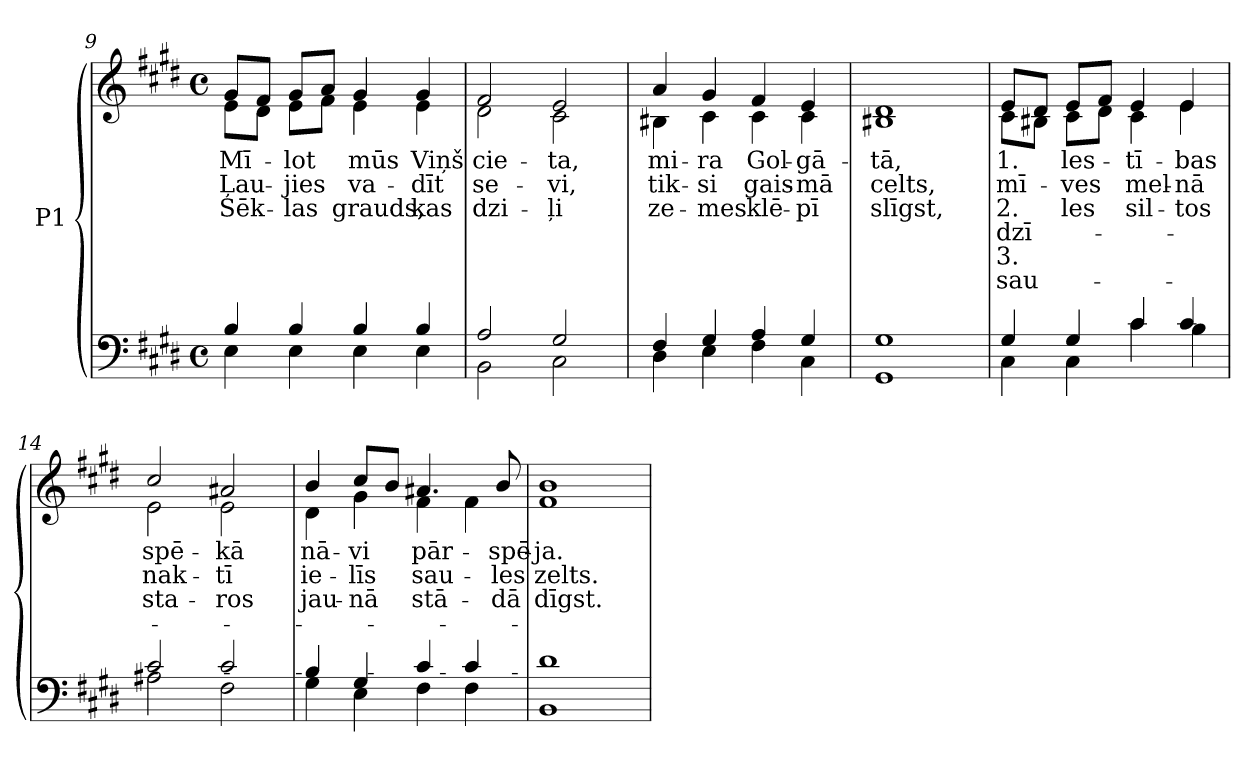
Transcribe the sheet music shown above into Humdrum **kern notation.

**kern	**kern	**text	**text	**text	**text	**text	**text
*part1	*part1	*part1	*part1	*part1	*part1	*part1	*part1
*staff2	*staff1	*staff1	*staff1	*staff1	*staff1	*staff1	*staff1
*I"P1	*	*	*	*	*	*	*
*clefF4	*clefG2	*	*	*	*	*	*
*k[f#c#g#d#]	*k[f#c#g#d#]	*	*	*	*	*	*
*E:	*E:	*	*	*	*	*	*
*M4/4	*M4/4	*	*	*	*	*	*
*met(c)	*met(c)	*	*	*	*	*	*
=9	=9	=9	=9	=9	=9	=9	=9
*^	*	*	*	*	*	*	*
!	!	!	!LO:LY:b:color=#000000	!LO:LY:b:color=#000000	!LO:LY:b:color=#000000	!	!	!
*	*	*^	*	*	*	*	*	*
4Bi/	4Ei\	8g#i/L	8ei\L	Mī-	Ļau-	Sēk-	.	.	.
.	.	8f#i/J	8d#i\J	.	.	.	.	.	.
!	!	!	!	!LO:LY:b:color=#000000	!LO:LY:b:color=#000000	!LO:LY:b:color=#000000	!	!	!
4Bi/	4Ei\	8g#i/L	8ei\L	-lot	-jies	-las	.	.	.
.	.	8ai/J	8f#i\J	.	.	.	.	.	.
!	!	!	!	!LO:LY:b:color=#000000	!LO:LY:b:color=#000000	!LO:LY:b:color=#000000	!	!	!
4Bi/	4Ei\	4g#i/	4ei\	mūs	va-	grauds,	.	.	.
!	!	!	!	!LO:LY:b:color=#000000	!LO:LY:b:color=#000000	!LO:LY:b:color=#000000	!	!	!
4Bi/	4Ei\	4g#i/	4ei\	Viņš	-dīt	kas	.	.	.
=10	=10	=10	=10	=10	=10	=10	=10	=10	=10
!	!	!	!	!LO:LY:b:color=#000000	!LO:LY:b:color=#000000	!LO:LY:b:color=#000000	!	!	!
2Ai/	2BBi\	2f#i/	2d#i\	cie-	se-	dzi-	.	.	.
!	!	!	!	!LO:LY:b:color=#000000	!LO:LY:b:color=#000000	!LO:LY:b:color=#000000	!	!	!
2G#i/	2C#i\	2ei/	2c#i\	-ta,	-vi,	-ļi	.	.	.
=11	=11	=11	=11	=11	=11	=11	=11	=11	=11
!	!	!	!	!LO:LY:b:color=#000000	!LO:LY:b:color=#000000	!LO:LY:b:color=#000000	!	!	!
4F#i/	4D#i\	4ai/	4B#Xi\	mi-	tik-	ze-	.	.	.
!	!	!	!	!LO:LY:b:color=#000000	!LO:LY:b:color=#000000	!LO:LY:b:color=#000000	!	!	!
4G#i/	4Ei\	4g#i/	4c#i\	-ra	-si	-mes	.	.	.
!	!	!	!	!LO:LY:b:color=#000000	!LO:LY:b:color=#000000	!LO:LY:b:color=#000000	!	!	!
4Ai/	4F#i\	4f#i/	4c#i\	Gol-	gais-	klē-	.	.	.
!	!	!	!	!LO:LY:b:color=#000000	!LO:LY:b:color=#000000	!LO:LY:b:color=#000000	!	!	!
4G#i/	4C#i\	4ei/	4c#i\	-gā-	-mā	-pī	.	.	.
=12	=12	=12	=12	=12	=12	=12	=12	=12	=12
!	!	!	!	!LO:LY:b:color=#000000	!LO:LY:b:color=#000000	!LO:LY:b:color=#000000	!	!	!
1G#i	1GG#i	1d#i	1B#Xi	-tā,	celts,	slīgst,	.	.	.
!!LO:LB:g=z	!!
=13	=13	=13	=13	=13	=13	=13	=13	=13	=13
!	!	!	!	!LO:LY:b:color=#000000	!LO:LY:b:color=#000000	!LO:LY:b:color=#000000	!LO:LY:b:color=#000000	!LO:LY:b:color=#000000	!LO:LY:b:color=#000000
4G#i/	4C#i\	8ei/L	8c#i\L	1.	mī-	2.	dzī-	3.	sau-
.	.	8d#i/J	8B#Xi\J	.	.	.	.	.	.
!	!	!	!	!LO:LY:b:color=#000000	!LO:LY:b:color=#000000	!LO:LY:b:color=#000000	!	!	!
4G#i/	4C#i\	8ei/L	8c#i\L	-les-	-ves	-les	.	.	.
.	.	8f#i/J	8d#i\J	.	.	.	.	.	.
!	!	!	!	!LO:LY:b:color=#000000	!LO:LY:b:color=#000000	!LO:LY:b:color=#000000	!	!	!
4c#i/	4c#i\	4ei/	4c#i\	-tī-	mel-	sil-	.	.	.
!	!	!	!	!LO:LY:b:color=#000000	!LO:LY:b:color=#000000	!LO:LY:b:color=#000000	!	!	!
4c#i/	4Bi\	4ei/	4ei\	-bas	-nā	-tos	.	.	.
=14	=14	=14	=14	=14	=14	=14	=14	=14	=14
!	!	!	!	!LO:LY:b:color=#000000	!LO:LY:b:color=#000000	!LO:LY:b:color=#000000	!	!	!
2c#i/	2A#Xi\	2cc#i/	2ei\	spē-	nak-	sta-	.	.	.
!	!	!	!	!LO:LY:b:color=#000000	!LO:LY:b:color=#000000	!LO:LY:b:color=#000000	!	!	!
2c#i/	2F#i\	2a#Xi/	2ei\	-kā	-tī	-ros	.	.	.
=15	=15	=15	=15	=15	=15	=15	=15	=15	=15
!	!	!	!	!LO:LY:b:color=#000000	!LO:LY:b:color=#000000	!LO:LY:b:color=#000000	!	!	!
4Bi/	4G#i\	4bi/	4d#i\	nā-	ie-	jau-	.	.	.
!	!	!	!	!LO:LY:b:color=#000000	!LO:LY:b:color=#000000	!LO:LY:b:color=#000000	!	!	!
4G#i/	4Ei\	8cc#i/L	4g#i\	-vi	-līs	-nā	.	.	.
.	.	8bi/J	.	.	.	.	.	.	.
!	!	!	!	!LO:LY:b:color=#000000	!LO:LY:b:color=#000000	!LO:LY:b:color=#000000	!	!	!
4c#i/	4F#i\	4.a#Xi/	4f#i\	pār-	sau-	stā-	.	.	.
4c#i/	4F#i\	.	4f#i\	.	.	.	.	.	.
!	!	!	!	!LO:LY:b:color=#000000	!LO:LY:b:color=#000000	!LO:LY:b:color=#000000	!	!	!
.	.	8bi/	.	-spē-	-les	-dā	.	.	.
=16	=16	=16	=16	=16	=16	=16	=16	=16	=16
!	!	!	!	!LO:LY:b:color=#000000	!LO:LY:b:color=#000000	!LO:LY:b:color=#000000	!	!	!
1d#i	1BBi	1bi	1f#i	-ja.	zelts.	dīgst.	.	.	.
*v	*v	*	*	*	*	*	*	*	*
*	*v	*v	*	*	*	*	*	*
=	=	=	=	=	=	=	=
*-	*-	*-	*-	*-	*-	*-	*-
